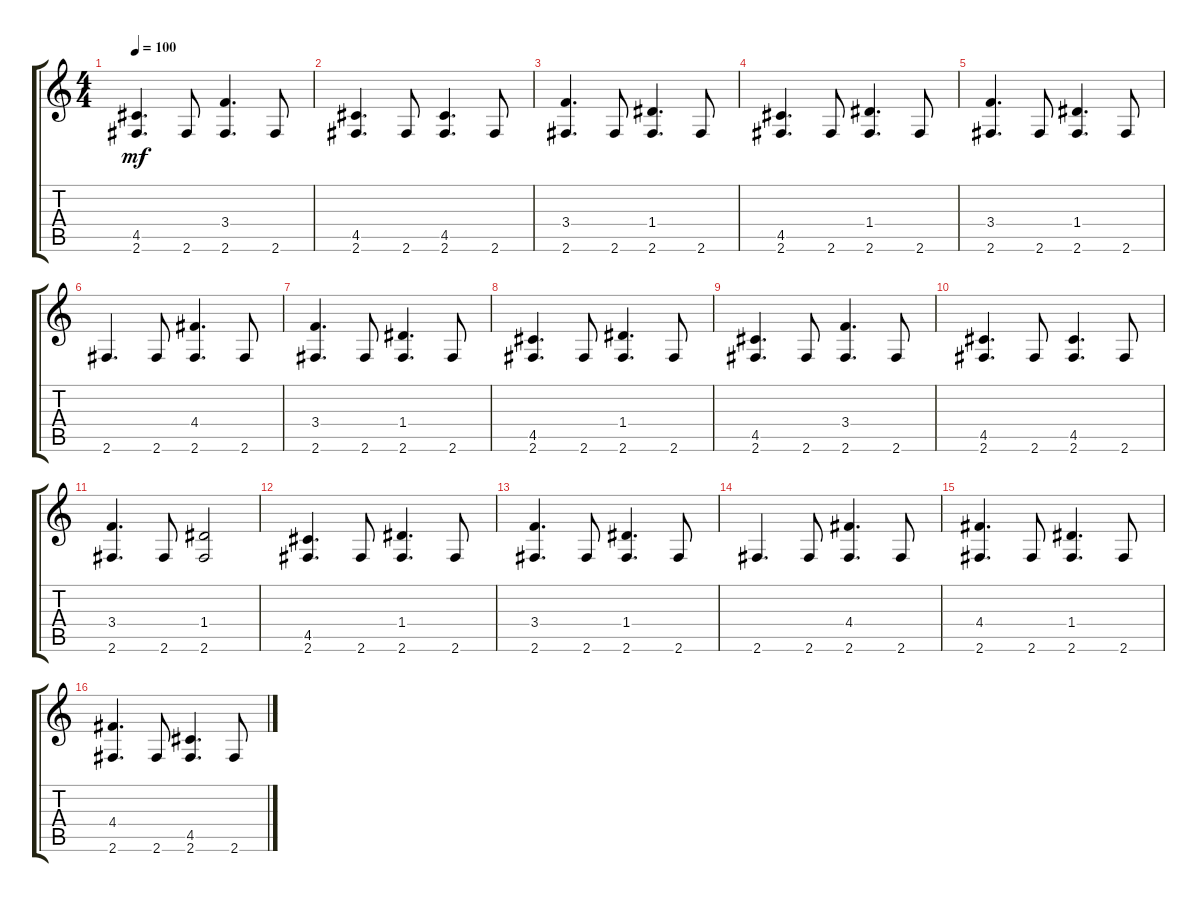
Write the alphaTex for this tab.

\track "" {instrument acousticbass}
\staff {score tabs}
\tuning (E4 B3 G3 D3 A2 E2) {hide}
\ts (4 4)
\tempo 100
\clef g2
\ks c
(4.5 2.6).4{d dy mf} 2.6.8 (3.4 2.6).4{d} 2.6.8 |
(4.5 2.6).4{d} 2.6.8 (4.5 2.6).4{d} 2.6.8 |
(3.4 2.6).4{d} 2.6.8 (1.4 2.6).4{d} 2.6.8 |
(4.5 2.6).4{d} 2.6.8 (1.4 2.6).4{d} 2.6.8 |
(3.4 2.6).4{d} 2.6.8 (1.4 2.6).4{d} 2.6.8 |
2.6.4{d} 2.6.8 (4.4 2.6).4{d} 2.6.8 |
(3.4 2.6).4{d} 2.6.8 (1.4 2.6).4{d} 2.6.8 |
(4.5 2.6).4{d} 2.6.8 (1.4 2.6).4{d} 2.6.8 |
(4.5 2.6).4{d} 2.6.8 (3.4 2.6).4{d} 2.6.8 |
(4.5 2.6).4{d} 2.6.8 (4.5 2.6).4{d} 2.6.8 |
(3.4 2.6).4{d} 2.6.8 (1.4 2.6).2 |
(4.5 2.6).4{d} 2.6.8 (1.4 2.6).4{d} 2.6.8 |
(3.4 2.6).4{d} 2.6.8 (1.4 2.6).4{d} 2.6.8 |
2.6.4{d} 2.6.8 (4.4 2.6).4{d} 2.6.8 |
(4.4 2.6).4{d} 2.6.8 (1.4 2.6).4{d} 2.6.8 |
(4.4 2.6).4{d} 2.6.8 (4.5 2.6).4{d} 2.6.8
